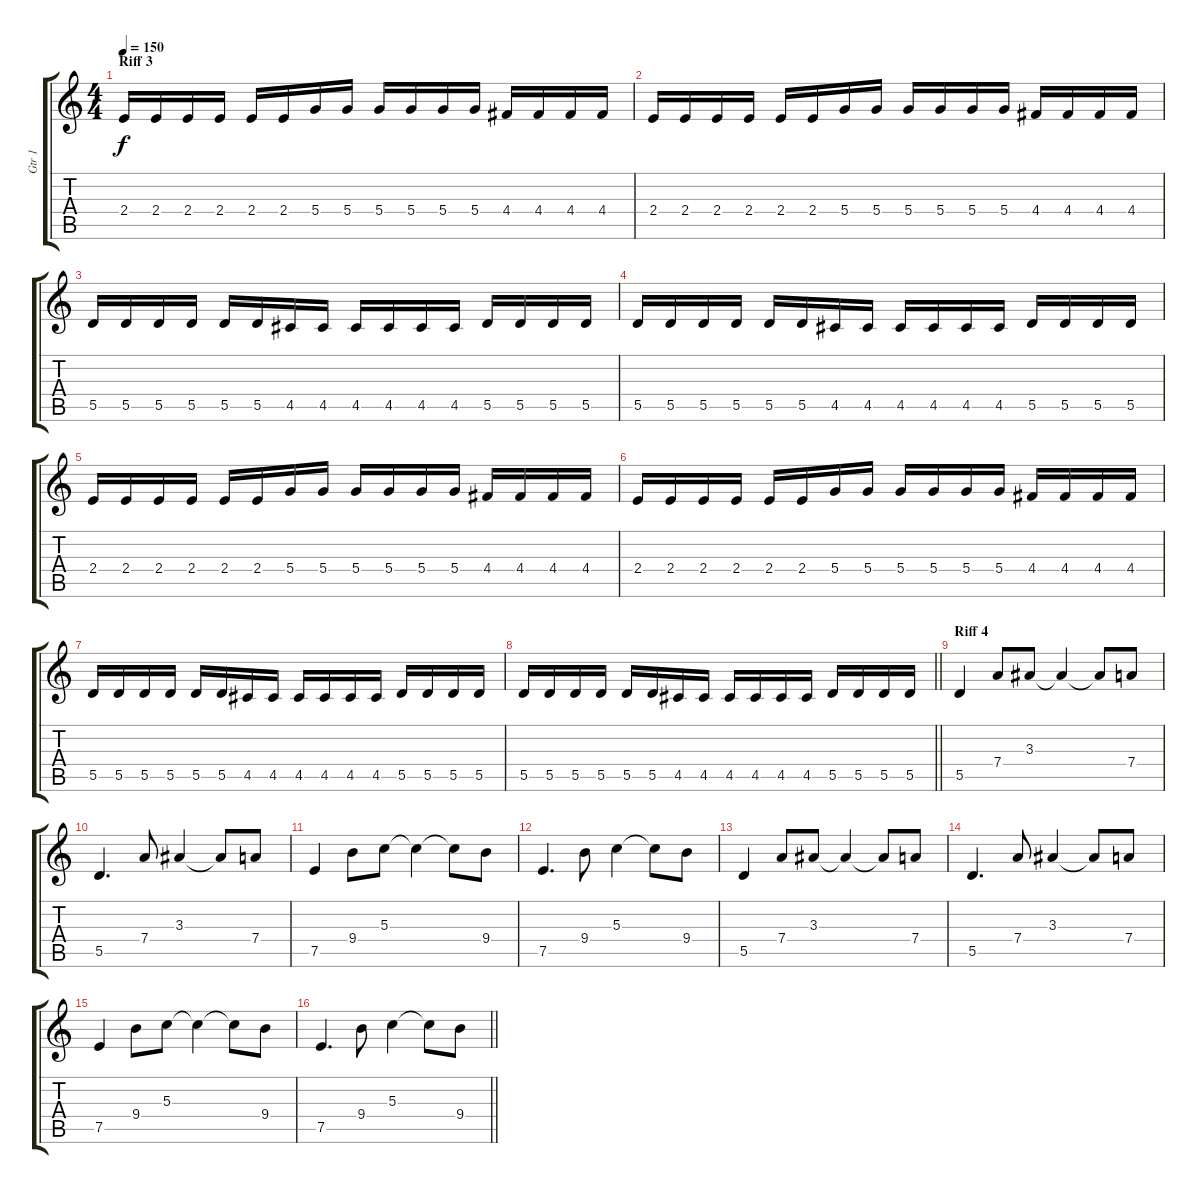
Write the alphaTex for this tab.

\track ("Gtr 1" "Gtr 1") {instrument distortionguitar}
\staff {score tabs}
\tuning (E4 B3 G3 D3 A2 E2) {hide}
\ts (4 4)
\section ("" "Riff 3")
\tempo 150
\clef g2
\ks c
2.4.16{dy f} 2.4.16 2.4.16 2.4.16 2.4.16 2.4.16 5.4.16 5.4.16 5.4.16 5.4.16 5.4.16 5.4.16 4.4.16 4.4.16 4.4.16 4.4.16 |
2.4.16 2.4.16 2.4.16 2.4.16 2.4.16 2.4.16 5.4.16 5.4.16 5.4.16 5.4.16 5.4.16 5.4.16 4.4.16 4.4.16 4.4.16 4.4.16 |
5.5.16 5.5.16 5.5.16 5.5.16 5.5.16 5.5.16 4.5.16 4.5.16 4.5.16 4.5.16 4.5.16 4.5.16 5.5.16 5.5.16 5.5.16 5.5.16 |
5.5.16 5.5.16 5.5.16 5.5.16 5.5.16 5.5.16 4.5.16 4.5.16 4.5.16 4.5.16 4.5.16 4.5.16 5.5.16 5.5.16 5.5.16 5.5.16 |
2.4.16 2.4.16 2.4.16 2.4.16 2.4.16 2.4.16 5.4.16 5.4.16 5.4.16 5.4.16 5.4.16 5.4.16 4.4.16 4.4.16 4.4.16 4.4.16 |
2.4.16 2.4.16 2.4.16 2.4.16 2.4.16 2.4.16 5.4.16 5.4.16 5.4.16 5.4.16 5.4.16 5.4.16 4.4.16 4.4.16 4.4.16 4.4.16 |
5.5.16 5.5.16 5.5.16 5.5.16 5.5.16 5.5.16 4.5.16 4.5.16 4.5.16 4.5.16 4.5.16 4.5.16 5.5.16 5.5.16 5.5.16 5.5.16 |
\barLineRight lightlight
5.5.16 5.5.16 5.5.16 5.5.16 5.5.16 5.5.16 4.5.16 4.5.16 4.5.16 4.5.16 4.5.16 4.5.16 5.5.16 5.5.16 5.5.16 5.5.16 |
\section ("" "Riff 4")
5.5.4 7.4.8 3.3.8 3.3{t}.4 3.3{t}.8 7.4.8 |
5.5.4{d} 7.4.8 3.3.4 3.3{t}.8 7.4.8 |
7.5.4 9.4.8 5.3.8 5.3{t}.4 5.3{t}.8 9.4.8 |
7.5.4{d} 9.4.8 5.3.4 5.3{t}.8 9.4.8 |
5.5.4 7.4.8 3.3.8 3.3{t}.4 3.3{t}.8 7.4.8 |
5.5.4{d} 7.4.8 3.3.4 3.3{t}.8 7.4.8 |
7.5.4 9.4.8 5.3.8 5.3{t}.4 5.3{t}.8 9.4.8 |
\barLineRight lightlight
7.5.4{d} 9.4.8 5.3.4 5.3{t}.8 9.4.8
